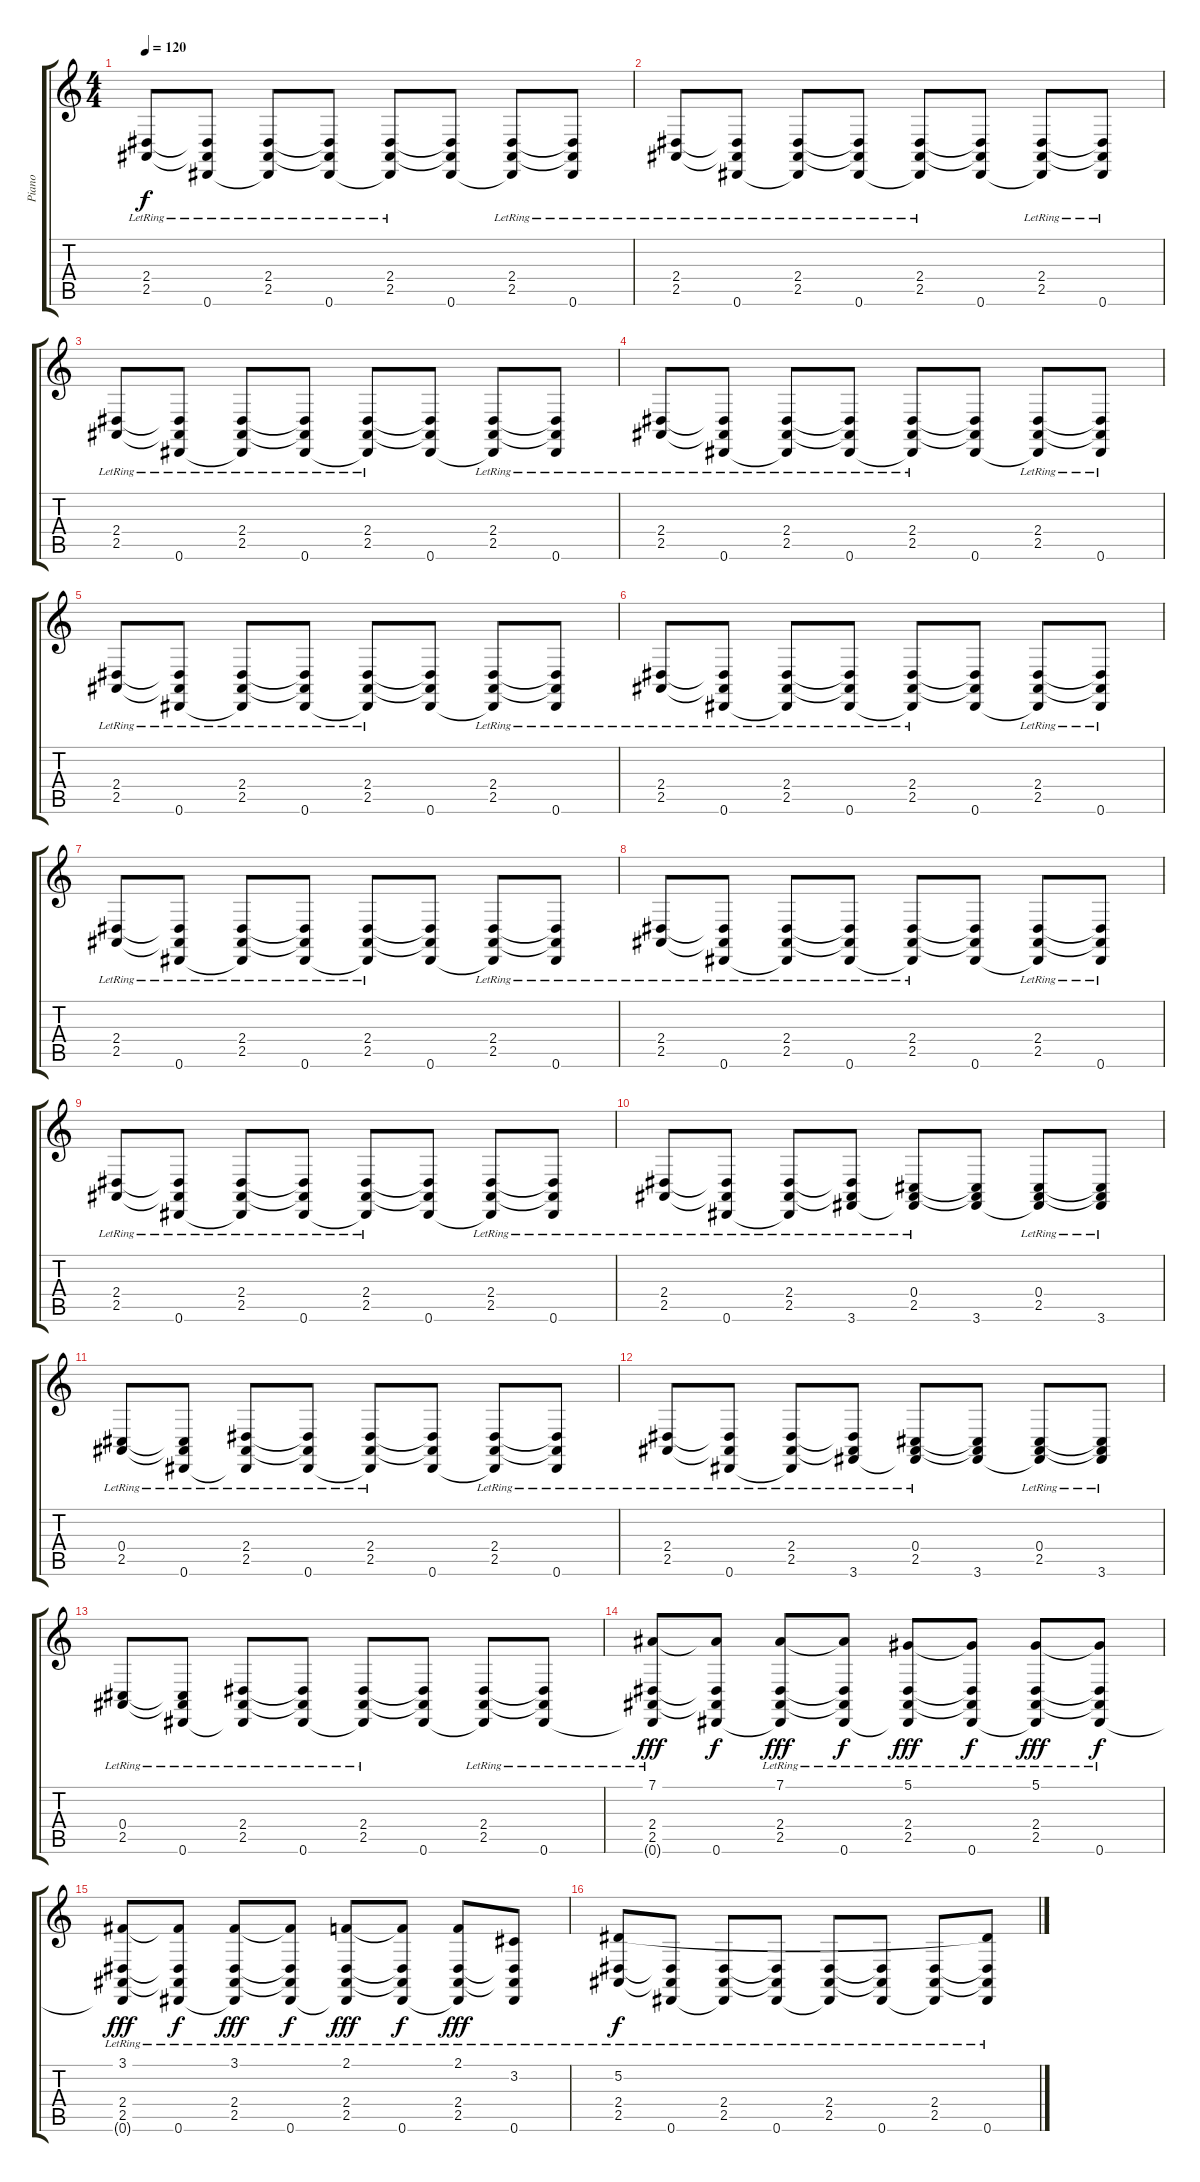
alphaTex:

\track ("Piano" "Piano") {instrument acousticgrandpiano}
\staff {score tabs}
\tuning (Eb4 Bb3 Gb3 Db3 Ab2 Eb2) {hide}
\ts (4 4)
\tempo 120
\clef g2
\ks c
(2.4{lr} 2.5{lr}).8{dy f} (2.4{t} 2.5{t} 0.6{lr}).8 (2.4{lr} 2.5{lr} 0.6{t}).8 (2.4{t} 2.5{t} 0.6{lr}).8 (2.4{lr} 2.5{lr} 0.6{t}).8 (2.4{t} 2.5{t} 0.6).8 (2.4{lr} 2.5{lr} 0.6{t}).8 (2.4{t} 2.5{t} 0.6{lr}).8 |
(2.4{lr} 2.5{lr}).8 (2.4{t} 2.5{t} 0.6{lr}).8 (2.4{lr} 2.5{lr} 0.6{t}).8 (2.4{t} 2.5{t} 0.6{lr}).8 (2.4{lr} 2.5{lr} 0.6{t}).8 (2.4{t} 2.5{t} 0.6).8 (2.4{lr} 2.5{lr} 0.6{t}).8 (2.4{t} 2.5{t} 0.6{lr}).8 |
(2.4{lr} 2.5{lr}).8 (2.4{t} 2.5{t} 0.6{lr}).8 (2.4{lr} 2.5{lr} 0.6{t}).8 (2.4{t} 2.5{t} 0.6{lr}).8 (2.4{lr} 2.5{lr} 0.6{t}).8 (2.4{t} 2.5{t} 0.6).8 (2.4{lr} 2.5{lr} 0.6{t}).8 (2.4{t} 2.5{t} 0.6{lr}).8 |
(2.4{lr} 2.5{lr}).8 (2.4{t} 2.5{t} 0.6{lr}).8 (2.4{lr} 2.5{lr} 0.6{t}).8 (2.4{t} 2.5{t} 0.6{lr}).8 (2.4{lr} 2.5{lr} 0.6{t}).8 (2.4{t} 2.5{t} 0.6).8 (2.4{lr} 2.5{lr} 0.6{t}).8 (2.4{t} 2.5{t} 0.6{lr}).8 |
(2.4{lr} 2.5{lr}).8 (2.4{t} 2.5{t} 0.6{lr}).8 (2.4{lr} 2.5{lr} 0.6{t}).8 (2.4{t} 2.5{t} 0.6{lr}).8 (2.4{lr} 2.5{lr} 0.6{t}).8 (2.4{t} 2.5{t} 0.6).8 (2.4{lr} 2.5{lr} 0.6{t}).8 (2.4{t} 2.5{t} 0.6{lr}).8 |
(2.4{lr} 2.5{lr}).8 (2.4{t} 2.5{t} 0.6{lr}).8 (2.4{lr} 2.5{lr} 0.6{t}).8 (2.4{t} 2.5{t} 0.6{lr}).8 (2.4{lr} 2.5{lr} 0.6{t}).8 (2.4{t} 2.5{t} 0.6).8 (2.4{lr} 2.5{lr} 0.6{t}).8 (2.4{t} 2.5{t} 0.6{lr}).8 |
(2.4{lr} 2.5{lr}).8 (2.4{t} 2.5{t} 0.6{lr}).8 (2.4{lr} 2.5{lr} 0.6{t}).8 (2.4{t} 2.5{t} 0.6{lr}).8 (2.4{lr} 2.5{lr} 0.6{t}).8 (2.4{t} 2.5{t} 0.6).8 (2.4{lr} 2.5{lr} 0.6{t}).8 (2.4{t} 2.5{t} 0.6{lr}).8 |
(2.4{lr} 2.5{lr}).8 (2.4{t} 2.5{t} 0.6{lr}).8 (2.4{lr} 2.5{lr} 0.6{t}).8 (2.4{t} 2.5{t} 0.6{lr}).8 (2.4{lr} 2.5{lr} 0.6{t}).8 (2.4{t} 2.5{t} 0.6).8 (2.4{lr} 2.5{lr} 0.6{t}).8 (2.4{t} 2.5{t} 0.6{lr}).8 |
(2.4{lr} 2.5{lr}).8 (2.4{t} 2.5{t} 0.6{lr}).8 (2.4{lr} 2.5{lr} 0.6{t}).8 (2.4{t} 2.5{t} 0.6{lr}).8 (2.4{lr} 2.5{lr} 0.6{t}).8 (2.4{t} 2.5{t} 0.6).8 (2.4{lr} 2.5{lr} 0.6{t}).8 (2.4{t} 2.5{t} 0.6{lr}).8 |
(2.4{lr} 2.5{lr}).8 (2.4{t} 2.5{t} 0.6{lr}).8 (2.4{lr} 2.5{lr} 0.6{t}).8 (2.4{t} 2.5{t} 3.6{lr}).8 (0.4{lr} 2.5{lr} 3.6{t}).8 (0.4{t} 2.5{t} 3.6).8 (0.4{lr} 2.5{lr} 3.6{t}).8 (0.4{t} 2.5{t} 3.6{lr}).8 |
(0.4{lr} 2.5{lr}).8 (0.4{t} 2.5{t} 0.6{lr}).8 (2.4{lr} 2.5{lr} 0.6{t}).8 (2.4{t} 2.5{t} 0.6{lr}).8 (2.4{lr} 2.5{lr} 0.6{t}).8 (2.4{t} 2.5{t} 0.6).8 (2.4{lr} 2.5{lr} 0.6{t}).8 (2.4{t} 2.5{t} 0.6{lr}).8 |
(2.4{lr} 2.5{lr}).8 (2.4{t} 2.5{t} 0.6{lr}).8 (2.4{lr} 2.5{lr} 0.6{t}).8 (2.4{t} 2.5{t} 3.6{lr}).8 (0.4{lr} 2.5{lr} 3.6{t}).8 (0.4{t} 2.5{t} 3.6).8 (0.4{lr} 2.5{lr} 3.6{t}).8 (0.4{t} 2.5{t} 3.6{lr}).8 |
(0.4{lr} 2.5{lr}).8 (0.4{t} 2.5{t} 0.6{lr}).8 (2.4{lr} 2.5{lr} 0.6{t}).8 (2.4{t} 2.5{t} 0.6{lr}).8 (2.4{lr} 2.5{lr} 0.6{t}).8 (2.4{t} 2.5{t} 0.6).8 (2.4{lr} 2.5{lr} 0.6{t}).8 (2.4{t} 2.5{t} 0.6{lr}).8 |
(7.1{lr} 2.4{lr} 2.5{lr} 0.6{t}).8{dy fff} (7.1{t} 2.4{t} 2.5{t} 0.6).8{dy f} (7.1{lr} 2.4{lr} 2.5{lr} 0.6{t}).8{dy fff} (7.1{t} 2.4{t} 2.5{t} 0.6{lr}).8{dy f} (5.1{lr} 2.4{lr} 2.5{lr} 0.6{t}).8{dy fff} (5.1{t} 2.4{t} 2.5{t} 0.6{lr}).8{dy f} (5.1{lr} 2.4{lr} 2.5{lr} 0.6{t}).8{dy fff} (5.1{t} 2.4{t} 2.5{t} 0.6{lr}).8{dy f} |
(3.1{lr} 2.4{lr} 2.5{lr} 0.6{t}).8{dy fff} (3.1{t} 2.4{t} 2.5{t} 0.6{lr}).8{dy f} (3.1{lr} 2.4{lr} 2.5{lr} 0.6{t}).8{dy fff} (3.1{t} 2.4{t} 2.5{t} 0.6{lr}).8{dy f} (2.1{lr} 2.4{lr} 2.5{lr} 0.6{t}).8{dy fff} (2.1{t} 2.4{t} 2.5{t} 0.6{lr}).8{dy f} (2.1{lr} 2.4{lr} 2.5{lr} 0.6{t}).8{dy fff} (3.2{lr} 2.4{t} 2.5{t} 0.6{lr}).8 |
(5.2{lr} 2.4{lr} 2.5{lr}).8{dy f} (2.4{t} 2.5{t} 0.6{lr}).8 (2.4{lr} 2.5{lr} 0.6{t}).8 (2.4{t} 2.5{t} 0.6{lr}).8 (2.4{lr} 2.5{lr} 0.6{t}).8 (2.4{t} 2.5{t} 0.6{lr}).8 (2.4{lr} 2.5{lr} 0.6{t}).8 (5.2{t} 2.4{t} 2.5{t} 0.6{lr}).8
